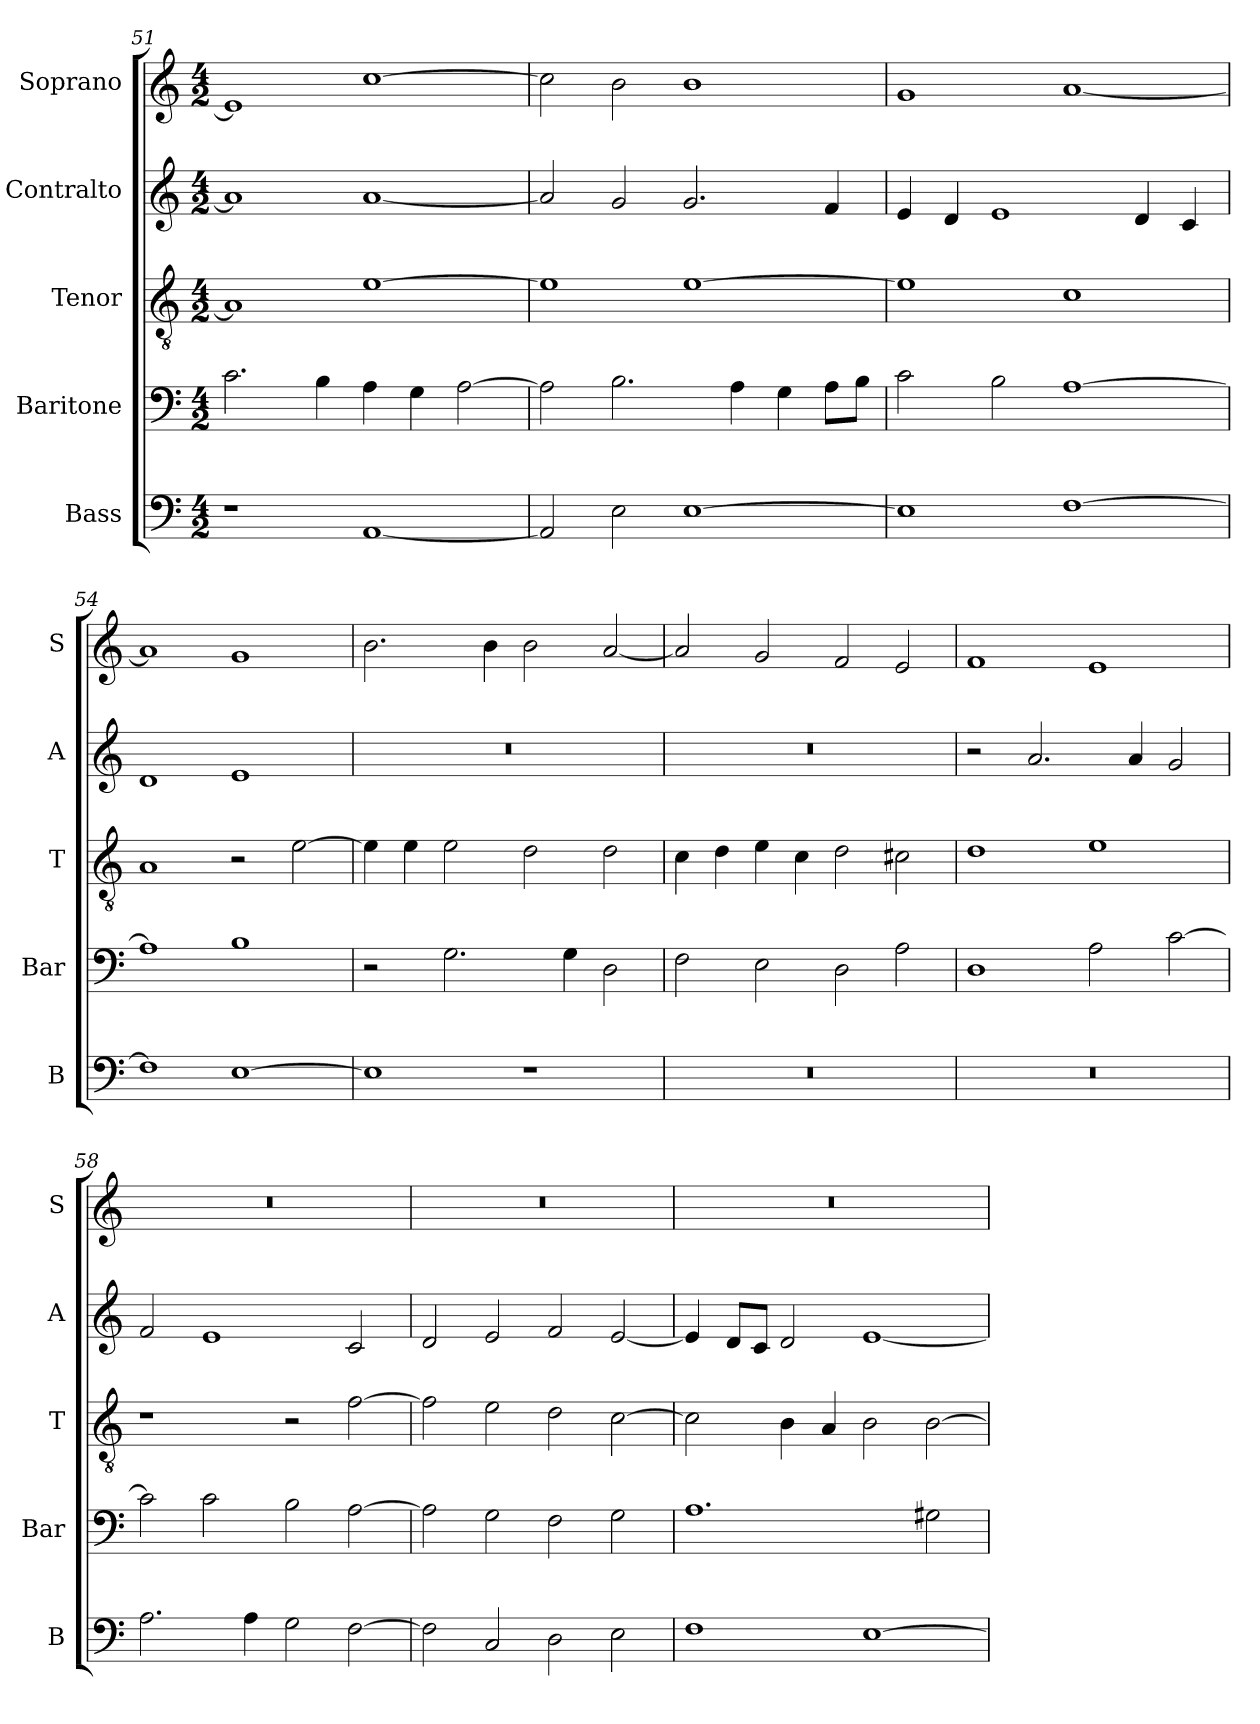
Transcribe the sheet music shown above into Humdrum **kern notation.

**kern	**kern	**kern	**kern	**kern
*part5	*part4	*part3	*part2	*part1
*staff5	*staff4	*staff3	*staff2	*staff1
*I"Bass	*I"Baritone	*I"Tenor	*I"Contralto	*I"Soprano
*I'B	*I'Bar	*I'T	*I'A	*I'S
*clefF4	*clefF4	*clefGv2	*clefG2	*clefG2
*k[]	*k[]	*k[]	*k[]	*k[]
*A:aeo	*A:aeo	*A:aeo	*A:aeo	*A:aeo
*M4/2	*M4/2	*M4/2	*M4/2	*M4/2
=51	=51	=51	=51	=51
1r	2.c	1A]	1a]	1e]
.	4B	.	.	.
[1AA	4A	[1e	[1a	[1cc
.	4G	.	.	.
.	[2A	.	.	.
=52	=52	=52	=52	=52
2AA]	2A]	1e]	2a]	2cc]
2E	2.B	.	2g	2b
[1E	.	[1e	2.g	1b
.	4A	.	.	.
.	4G	.	.	.
.	8A\L	.	4f	.
.	8B\J	.	.	.
=53	=53	=53	=53	=53
1E]	2c	1e]	4e	1g
.	.	.	4d	.
.	2B	.	1e	.
[1F	[1A	1c	.	[1a
.	.	.	4d	.
.	.	.	4c	.
=54	=54	=54	=54	=54
1F]	1A]	1A	1d	1a]
[1E	1B	2r	1e	1g
.	.	[2e	.	.
=55	=55	=55	=55	=55
1E]	2r	4e]	0r	2.b
.	.	4e	.	.
.	2.G	2e	.	.
.	.	.	.	4b
1r	.	2d	.	2b
.	4G	.	.	.
.	2D	2d	.	[2a
=56	=56	=56	=56	=56
0r	2F	4c	0r	2a]
.	.	4d	.	.
.	2E	4e	.	2g
.	.	4c	.	.
.	2D	2d	.	2f
.	2A	2c#X	.	2e
=57	=57	=57	=57	=57
0r	1D	1d	2r	1f
.	.	.	2.a	.
.	2A	1e	.	1e
.	.	.	4a	.
.	[2c	.	2g	.
=58	=58	=58	=58	=58
2.A	2c]	1r	2f	0r
.	2c	.	1e	.
4A	.	.	.	.
2G	2B	2r	.	.
[2F	[2A	[2f	2c	.
=59	=59	=59	=59	=59
2F]	2A]	2f]	2d	0r
2C	2G	2e	2e	.
2D	2F	2d	2f	.
2E	2G	[2c	[2e	.
=60	=60	=60	=60	=60
1F	1.A	2c]	4e]	0r
.	.	.	8d/L	.
.	.	.	8c/J	.
.	.	4B	2d	.
.	.	4A	.	.
[1E	.	2B	[1e	.
.	2G#X	[2B	.	.
=	=	=	=	=
*-	*-	*-	*-	*-
